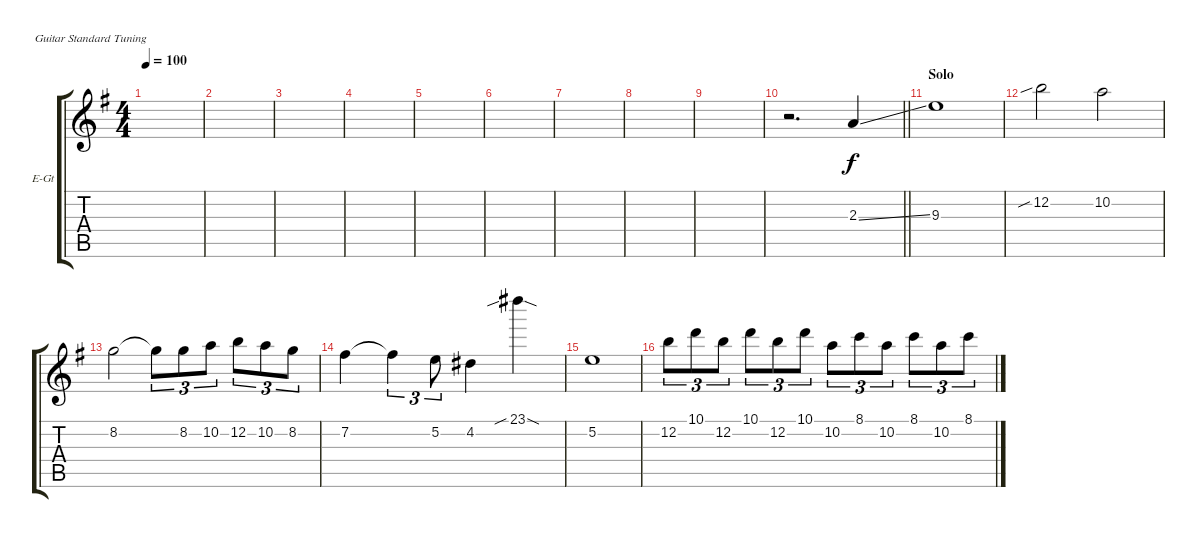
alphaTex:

\bracketExtendMode groupsimilarinstruments
\firstSystemTrackNameOrientation horizontal
\otherSystemsTrackNameOrientation horizontal
\track ("guitar (Artur Potemkin)" "E-Gt") {instrument distortionguitar}
\staff {score tabs}
\tuning (E4 B3 G3 D3 A2 E2)
\ts (4 4)
\tempo 100
\clef g2
\scale
0.333333
\ks eminor
|
\scale
0.333333 |
\scale
0.333333 |
\scale
0.333333 |
\scale
0.333333 |
\scale
0.333333 |
\scale
0.333333 |
\scale
0.333333 |
\scale
0.333333 |
\scale
0.333333
\barLineRight lightlight
r.2{d} 2.3{ss}.4 |
\section ("" "Solo")
\scale
0.333333 9.3.1 |
\scale
0.333333 12.2{sib}.2 10.2.2 |
\scale
0.333333 8.2.2 8.2{t}.8{tu (3 2)} 8.2.8{tu (3 2)} 10.2.8{tu (3 2)} 12.2.8{tu (3 2)} 10.2.8{tu (3 2)} 8.2.8{tu (3 2)} |
\scale
0.333333 7.2.4 7.2{t}.4{tu (3 2)} 5.2.8{tu (3 2)} 4.2.4 23.1{sib sod}.4 |
\scale
0.333333 5.2.1 |
\scale
0.333333 12.2.8{tu (3 2)} 10.1.8{tu (3 2)} 12.2.8{tu (3 2)} 10.1.8{tu (3 2)} 12.2.8{tu (3 2)} 10.1.8{tu (3 2)} 10.2.8{tu (3 2)} 8.1.8{tu (3 2)} 10.2.8{tu (3 2)} 8.1.8{tu (3 2)} 10.2.8{tu (3 2)} 8.1.8{tu (3 2)}
